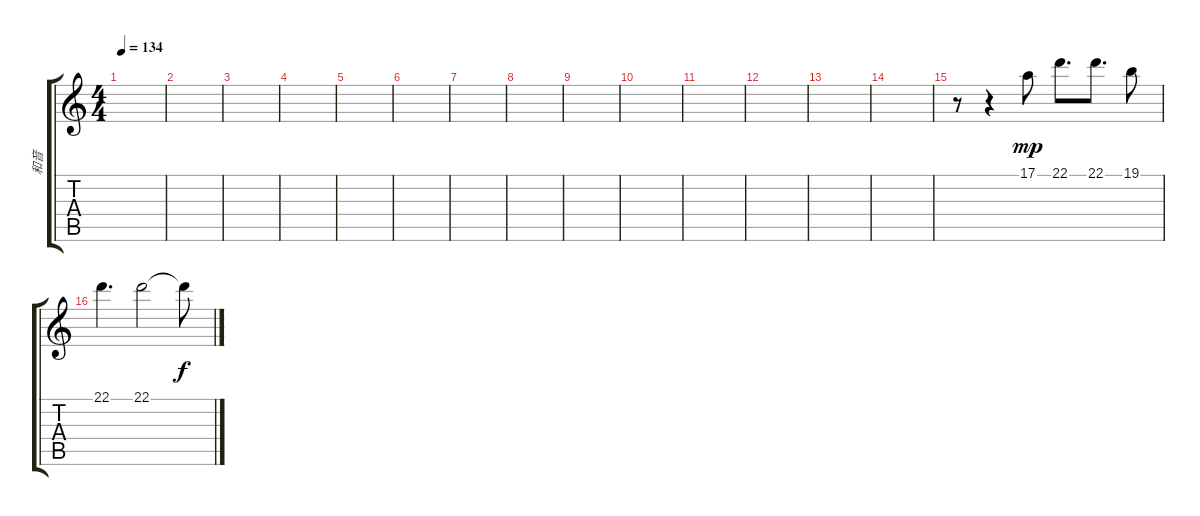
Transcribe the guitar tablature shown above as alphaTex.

\track ("和音" "和音") {instrument voiceoohs}
\staff {score tabs}
\tuning (E4 B3 G3 D3 A2 E2) {hide}
\ts (4 4)
\tempo 134
\clef g2
\ks c
|
|
|
|
|
|
|
|
|
|
|
|
|
|
r.8 r.4 17.1.8{dy mp} 22.1.8{d} 22.1.8{d} 19.1.8 |
22.1.4{d} 22.1.2 22.1{t}.8{dy f}
